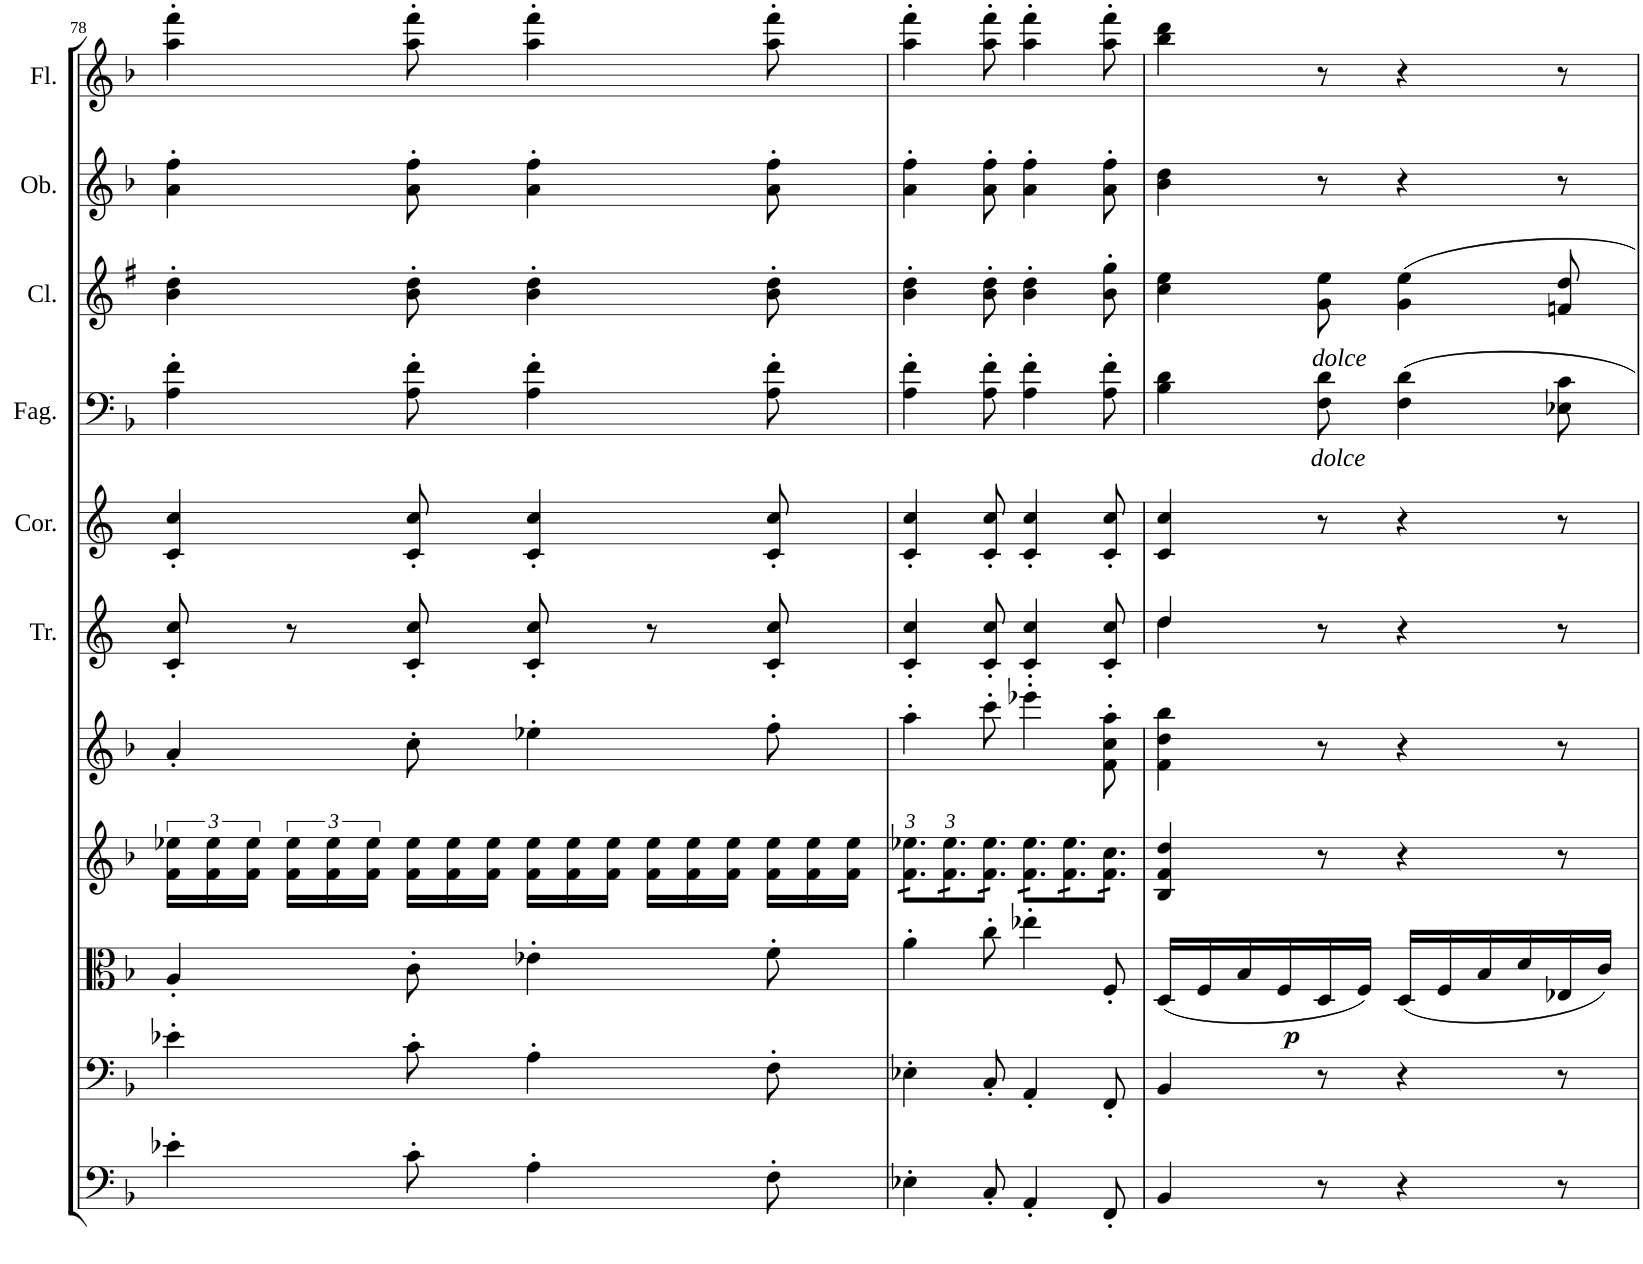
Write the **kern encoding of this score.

**kern	**kern	**kern	**dynam	**kern	**kern	**kern	**kern	**kern	**kern	**kern	**kern
*part11	*part10	*part9	*part9	*part8	*part7	*part6	*part5	*part4	*part3	*part2	*part1
*staff11	*staff10	*staff9	*staff9	*staff8	*staff7	*staff6	*staff5	*staff4	*staff3	*staff2	*staff1
*I"Basso	*I"Violoncello	*I"Viola	*	*I"Violino II	*I"Violino I	*I"Trombe in C	*I"Corni in F	*I"Fagotti	*I"Clarinetti in B	*I"Oboi	*I"Flauti
*	*	*	*	*	*	*I'Tr.	*I'Cor.	*I'Fag.	*I'Cl.	*I'Ob.	*I'Fl.
!!LO:PB:g=z
*clefF4	*clefF4	*clefC3	*	*clefG2	*clefG2	*clefG2	*clefG2	*clefF4	*clefG2	*clefG2	*clefG2
*Trd7c12	*	*	*	*	*	*Trd1c2	*Trd4c7	*	*Trd1c2	*	*
*k[b-]	*k[b-]	*k[b-]	*	*k[b-]	*k[b-]	*k[]	*k[]	*k[b-]	*k[f#]	*k[b-]	*k[b-]
*M6/8	*M6/8	*M6/8	*	*M6/8	*M6/8	*M6/8	*M6/8	*M6/8	*M6/8	*M6/8	*M6/8
=78	=78	=78	=78	=78	=78	=78	=78	=78	=78	=78	=78
4e-X'\	4e-X'\	4A'/	.	24f\ 24ee-X\LL	4a'/	8c/' 8cc/'	4c/' 4cc/'	4A\' 4f\'	4b\' 4dd\'	4a\' 4ff\'	4aa\' 4fff\'
.	.	.	.	24f\ 24ee-\	.	.	.	.	.	.	.
.	.	.	.	24f\ 24ee-\JJ	.	.	.	.	.	.	.
.	.	.	.	24f\ 24ee-\LL	.	8r	.	.	.	.	.
.	.	.	.	24f\ 24ee-\	.	.	.	.	.	.	.
.	.	.	.	24f\ 24ee-\JJ	.	.	.	.	.	.	.
*	*	*	*	*Xtuplet	*	*	*	*	*	*	*
8c'\	8c'\	8c'\	.	24f\ 24ee-\LL	8cc'\	8c/' 8cc/'	8c/' 8cc/'	8A\' 8f\'	8b\' 8dd\'	8a\' 8ff\'	8aa\' 8fff\'
.	.	.	.	24f\ 24ee-\	.	.	.	.	.	.	.
.	.	.	.	24f\ 24ee-\JJ	.	.	.	.	.	.	.
4A'\	4A'\	4e-X'\	.	24f\ 24ee-\LL	4ee-X'\	8c/' 8cc/'	4c/' 4cc/'	4A\' 4f\'	4b\' 4dd\'	4a\' 4ff\'	4aa\' 4fff\'
.	.	.	.	24f\ 24ee-\	.	.	.	.	.	.	.
.	.	.	.	24f\ 24ee-\JJ	.	.	.	.	.	.	.
.	.	.	.	24f\ 24ee-\LL	.	8r	.	.	.	.	.
.	.	.	.	24f\ 24ee-\	.	.	.	.	.	.	.
.	.	.	.	24f\ 24ee-\JJ	.	.	.	.	.	.	.
8F'\	8F'\	8f'\	.	24f\ 24ee-\LL	8ff'\	8c/' 8cc/'	8c/' 8cc/'	8A\' 8f\'	8b\' 8dd\'	8a\' 8ff\'	8aa\' 8fff\'
.	.	.	.	24f\ 24ee-\	.	.	.	.	.	.	.
.	.	.	.	24f\ 24ee-\JJ	.	.	.	.	.	.	.
=79	=79	=79	=79	=79	=79	=79	=79	=79	=79	=79	=79
*	*	*	*	*tremolo	*	*	*	*	*	*	*
4E-X'\	4E-X'\	4a'\	.	24f\ 24ee-X\LL	4aa'\	4c/' 4cc/'	4c/' 4cc/'	4A\' 4f\'	4b\' 4dd\'	4a\' 4ff\'	4aa\' 4fff\'
.	.	.	.	24f\ 24ee-X\	.	.	.	.	.	.	.
.	.	.	.	24f\ 24ee-X\	.	.	.	.	.	.	.
.	.	.	.	24f\ 24ee-\	.	.	.	.	.	.	.
.	.	.	.	24f\ 24ee-\	.	.	.	.	.	.	.
.	.	.	.	24f\ 24ee-\	.	.	.	.	.	.	.
8C'/	8C'/	8cc'\	.	24f\ 24ee-\	8ccc'\	8c/' 8cc/'	8c/' 8cc/'	8A\' 8f\'	8b\' 8dd\'	8a\' 8ff\'	8aa\' 8fff\'
.	.	.	.	24f\ 24ee-\	.	.	.	.	.	.	.
.	.	.	.	24f\ 24ee-\JJ	.	.	.	.	.	.	.
4AA'/	4AA'/	4ee-X'\	.	24f\ 24ee-\LL	4eee-X'\	4c/' 4cc/'	4c/' 4cc/'	4A\' 4f\'	4b\' 4dd\'	4a\' 4ff\'	4aa\' 4fff\'
.	.	.	.	24f\ 24ee-\	.	.	.	.	.	.	.
.	.	.	.	24f\ 24ee-\	.	.	.	.	.	.	.
.	.	.	.	24f\ 24ee-\	.	.	.	.	.	.	.
.	.	.	.	24f\ 24ee-\	.	.	.	.	.	.	.
.	.	.	.	24f\ 24ee-\	.	.	.	.	.	.	.
8FF'/	8FF'/	8F'/	.	24f\ 24cc\	8f\' 8cc\' 8aa\'	8c/' 8cc/'	8c/' 8cc/'	8A\' 8f\'	8b\' 8gg\'	8a\' 8ff\'	8aa\' 8fff\'
.	.	.	.	24f\ 24cc\	.	.	.	.	.	.	.
.	.	.	.	24f\ 24cc\JJ	.	.	.	.	.	.	.
*	*	*	*	*Xtremolo	*	*	*	*	*	*	*
=80	=80	=80	=80	=80	=80	=80	=80	=80	=80	=80	=80
*	*	*	*	*	*	*^	*	*	*	*	*
4BB-/	4BB-/	(16D/LL	.	4B-/ 4f/ 4dd/	4f\ 4dd\ 4bb-\	4dd/	4dd\	4c/ 4cc/	4B-\ 4d\	4cc\ 4ee\	4b-\ 4dd\	4bb-\ 4ddd\
.	.	16F/	.	.	.	.	.	.	.	.	.	.
.	.	16B-/	.	.	.	.	.	.	.	.	.	.
!	!	!	!LO:DY:b	!	!	!	!	!	!	!	!	!
.	.	16F/	p	.	.	.	.	.	.	.	.	.
!	!	!	!	!	!	!	!	!	!	!LO:TX:b:i:t=dolce	!	!
!	!	!	!	!	!	!	!	!	!LO:TX:b:i:t=dolce	!	!	!
8r	8r	16D/	.	8r	8r	8r	2ryy	8r	8F\ 8d\	8g\ 8ee\	8r	8r
.	.	16F/JJ)	.	.	.	.	.	.	.	.	.	.
4r	4r	(16D/LL	.	4r	4r	4r	.	4r	4F\ 4d\	4g\ 4ee\	4r	4r
.	.	16F/	.	.	.	.	.	.	.	.	.	.
.	.	16B-/	.	.	.	.	.	.	.	.	.	.
.	.	16d/	.	.	.	.	.	.	.	.	.	.
8r	8r	16E-X/	.	8r	8r	8r	.	8r	8E-X\ 8c\	8fn/ 8dd/	8r	8r
.	.	16c/JJ)	.	.	.	.	.	.	.	.	.	.
*	*	*	*	*	*	*v	*v	*	*	*	*	*
=	=	=	=	=	=	=	=	=	=	=	=
*-	*-	*-	*-	*-	*-	*-	*-	*-	*-	*-	*-
